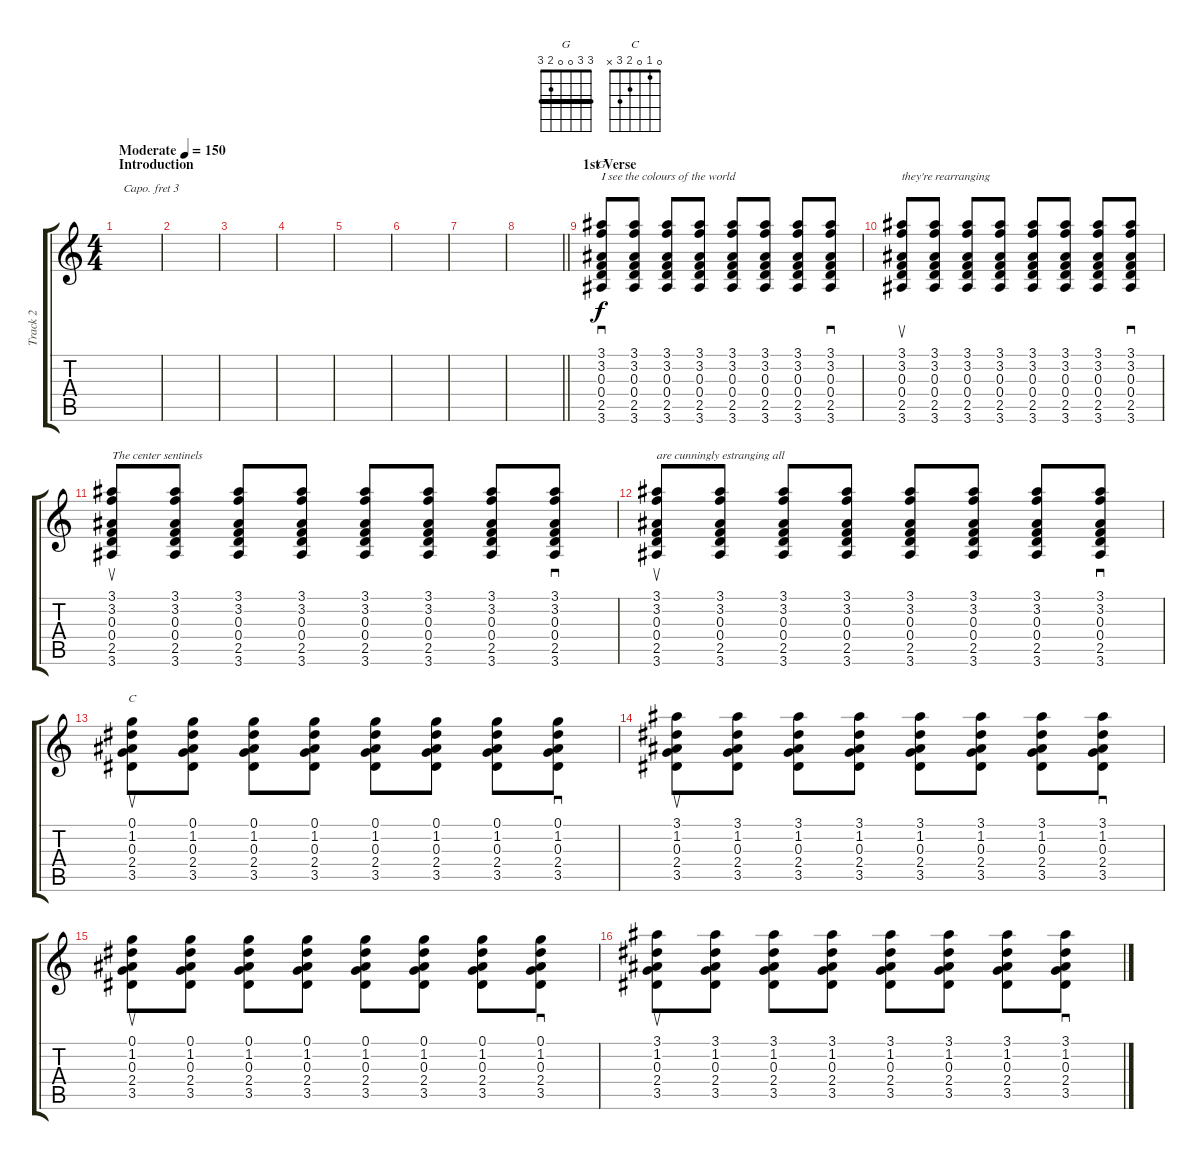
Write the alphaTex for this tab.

\track ("Track 2" "Track 2") {instrument acousticguitarsteel}
\staff {score tabs}
\capo 3
\tuning (E4 B3 G3 D3 A2 E2) {hide}
\chord ("G" 3 3 0 0 2 3) {barre 3}
\chord ("C" 0 1 0 2 3 x)
\ts (4 4)
\section ("" "Introduction")
\tempo (150 "Moderate")
\clef g2
\ks c
|
|
|
|
|
|
|
\barLineRight lightlight
|
\section ("" "1st Verse")
(3.1 3.2 0.3 0.4 2.5 3.6).8{sd ch "G" txt "I see the colours of the world"} (3.1 3.2 0.3 0.4 2.5 3.6).8 (3.1 3.2 0.3 0.4 2.5 3.6).8 (3.1 3.2 0.3 0.4 2.5 3.6).8 (3.1 3.2 0.3 0.4 2.5 3.6).8 (3.1 3.2 0.3 0.4 2.5 3.6).8 (3.1 3.2 0.3 0.4 2.5 3.6).8 (3.1 3.2 0.3 0.4 2.5 3.6).8{sd} |
(3.1 3.2 0.3 0.4 2.5 3.6).8{su txt "they're rearranging"} (3.1 3.2 0.3 0.4 2.5 3.6).8 (3.1 3.2 0.3 0.4 2.5 3.6).8 (3.1 3.2 0.3 0.4 2.5 3.6).8 (3.1 3.2 0.3 0.4 2.5 3.6).8 (3.1 3.2 0.3 0.4 2.5 3.6).8 (3.1 3.2 0.3 0.4 2.5 3.6).8 (3.1 3.2 0.3 0.4 2.5 3.6).8{sd} |
(3.1 3.2 0.3 0.4 2.5 3.6).8{su txt "The center sentinels "} (3.1 3.2 0.3 0.4 2.5 3.6).8 (3.1 3.2 0.3 0.4 2.5 3.6).8 (3.1 3.2 0.3 0.4 2.5 3.6).8 (3.1 3.2 0.3 0.4 2.5 3.6).8 (3.1 3.2 0.3 0.4 2.5 3.6).8 (3.1 3.2 0.3 0.4 2.5 3.6).8 (3.1 3.2 0.3 0.4 2.5 3.6).8{sd} |
(3.1 3.2 0.3 0.4 2.5 3.6).8{su txt "are cunningly estranging all"} (3.1 3.2 0.3 0.4 2.5 3.6).8 (3.1 3.2 0.3 0.4 2.5 3.6).8 (3.1 3.2 0.3 0.4 2.5 3.6).8 (3.1 3.2 0.3 0.4 2.5 3.6).8 (3.1 3.2 0.3 0.4 2.5 3.6).8 (3.1 3.2 0.3 0.4 2.5 3.6).8 (3.1 3.2 0.3 0.4 2.5 3.6).8{sd} |
(0.1 1.2 0.3 2.4 3.5).8{su ch "C"} (0.1 1.2 0.3 2.4 3.5).8 (0.1 1.2 0.3 2.4 3.5).8 (0.1 1.2 0.3 2.4 3.5).8 (0.1 1.2 0.3 2.4 3.5).8 (0.1 1.2 0.3 2.4 3.5).8 (0.1 1.2 0.3 2.4 3.5).8 (0.1 1.2 0.3 2.4 3.5).8{sd} |
(3.1 1.2 0.3 2.4 3.5).8{su} (3.1 1.2 0.3 2.4 3.5).8 (3.1 1.2 0.3 2.4 3.5).8 (3.1 1.2 0.3 2.4 3.5).8 (3.1 1.2 0.3 2.4 3.5).8 (3.1 1.2 0.3 2.4 3.5).8 (3.1 1.2 0.3 2.4 3.5).8 (3.1 1.2 0.3 2.4 3.5).8{sd} |
(0.1 1.2 0.3 2.4 3.5).8{su} (0.1 1.2 0.3 2.4 3.5).8 (0.1 1.2 0.3 2.4 3.5).8 (0.1 1.2 0.3 2.4 3.5).8 (0.1 1.2 0.3 2.4 3.5).8 (0.1 1.2 0.3 2.4 3.5).8 (0.1 1.2 0.3 2.4 3.5).8 (0.1 1.2 0.3 2.4 3.5).8{sd} |
(3.1 1.2 0.3 2.4 3.5).8{su} (3.1 1.2 0.3 2.4 3.5).8 (3.1 1.2 0.3 2.4 3.5).8 (3.1 1.2 0.3 2.4 3.5).8 (3.1 1.2 0.3 2.4 3.5).8 (3.1 1.2 0.3 2.4 3.5).8 (3.1 1.2 0.3 2.4 3.5).8 (3.1 1.2 0.3 2.4 3.5).8{sd}
